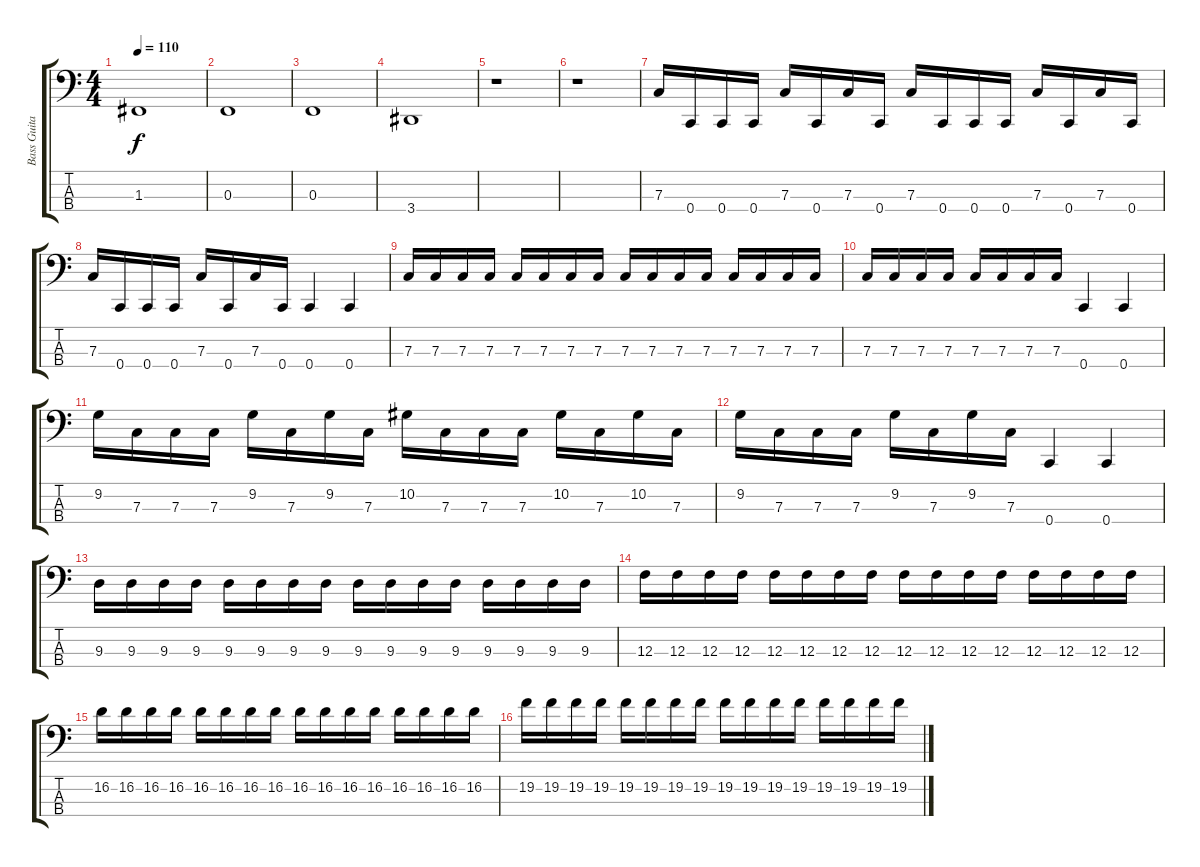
\track ("Bass Guitar" "Bass Guita") {instrument electricbasspick}
\staff {score tabs}
\tuning (Eb2 Bb1 F1 C1) {hide}
\ts (4 4)
\tempo 110
\clef f4
\ks c
1.3.1{dy f} |
0.3.1 |
0.3.1 |
3.4.1 |
r.1 |
r.1{volume 16 instrument electricbasspick} |
7.3.16 0.4.16 0.4.16 0.4.16 7.3.16 0.4.16 7.3.16 0.4.16 7.3.16 0.4.16 0.4.16 0.4.16 7.3.16 0.4.16 7.3.16 0.4.16 |
7.3.16 0.4.16 0.4.16 0.4.16 7.3.16 0.4.16 7.3.16 0.4.16 0.4.4 0.4.4 |
7.3.16 7.3.16 7.3.16 7.3.16 7.3.16 7.3.16 7.3.16 7.3.16 7.3.16 7.3.16 7.3.16 7.3.16 7.3.16 7.3.16 7.3.16 7.3.16 |
7.3.16 7.3.16 7.3.16 7.3.16 7.3.16 7.3.16 7.3.16 7.3.16 0.4.4 0.4.4 |
9.2.16 7.3.16 7.3.16 7.3.16 9.2.16 7.3.16 9.2.16 7.3.16 10.2.16 7.3.16 7.3.16 7.3.16 10.2.16 7.3.16 10.2.16 7.3.16 |
9.2.16 7.3.16 7.3.16 7.3.16 9.2.16 7.3.16 9.2.16 7.3.16 0.4.4 0.4.4 |
9.3.16 9.3.16 9.3.16 9.3.16 9.3.16 9.3.16 9.3.16 9.3.16 9.3.16 9.3.16 9.3.16 9.3.16 9.3.16 9.3.16 9.3.16 9.3.16 |
12.3.16 12.3.16 12.3.16 12.3.16 12.3.16 12.3.16 12.3.16 12.3.16 12.3.16 12.3.16 12.3.16 12.3.16 12.3.16 12.3.16 12.3.16 12.3.16 |
16.2.16 16.2.16 16.2.16 16.2.16 16.2.16 16.2.16 16.2.16 16.2.16 16.2.16 16.2.16 16.2.16 16.2.16 16.2.16 16.2.16 16.2.16 16.2.16 |
19.2.16 19.2.16 19.2.16 19.2.16 19.2.16 19.2.16 19.2.16 19.2.16 19.2.16 19.2.16 19.2.16 19.2.16 19.2.16 19.2.16 19.2.16 19.2.16
